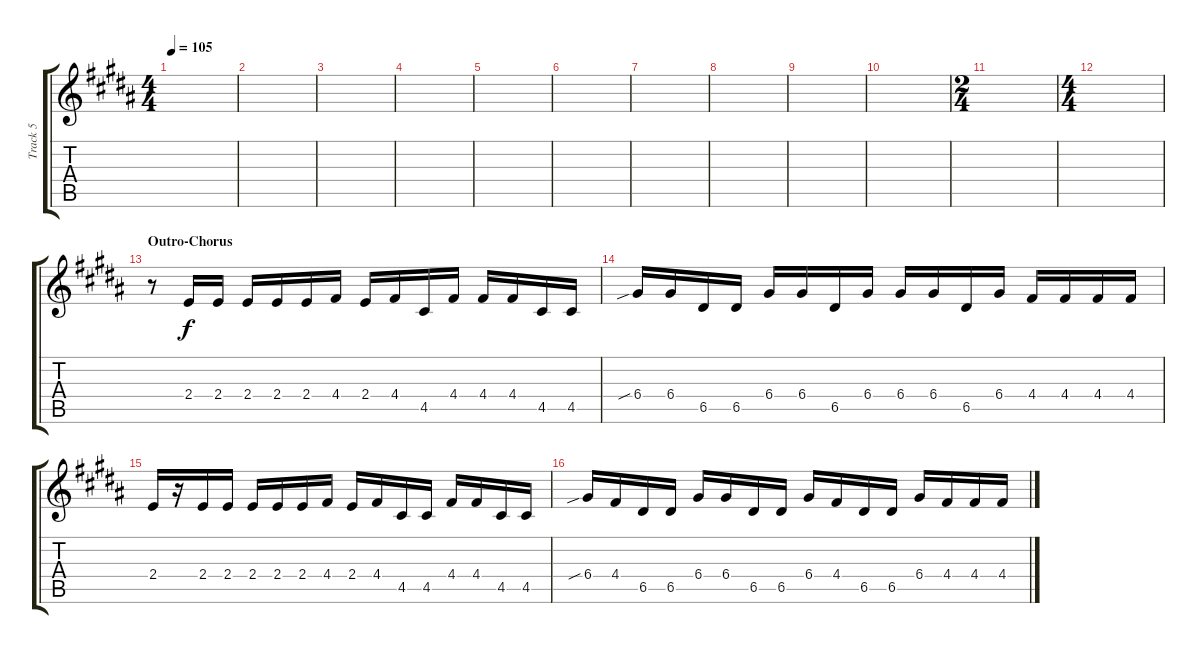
\track ("Track 5" "Track 5") {instrument electricguitarclean}
\staff {score tabs}
\tuning (E4 B3 G3 D3 A2 E2) {hide}
\ts (4 4)
\tempo 105
\clef g2
\ks b
|
|
|
|
|
|
|
|
|
|
\ts (2 4)
|
\ts (4 4)
|
\section ("" "Outro-Chorus")
r.8 2.4.16 2.4.16 2.4.16 2.4.16 2.4.16 4.4.16 2.4.16 4.4.16 4.5.16 4.4.16 4.4.16 4.4.16 4.5.16 4.5.16 |
6.4{sib}.16 6.4.16 6.5.16 6.5.16 6.4.16 6.4.16 6.5.16 6.4.16 6.4.16 6.4.16 6.5.16 6.4.16 4.4.16 4.4.16 4.4.16 4.4.16 |
2.4.16 r.16 2.4.16 2.4.16 2.4.16 2.4.16 2.4.16 4.4.16 2.4.16 4.4.16 4.5.16 4.5.16 4.4.16 4.4.16 4.5.16 4.5.16 |
6.4{sib}.16 4.4.16 6.5.16 6.5.16 6.4.16 6.4.16 6.5.16 6.5.16 6.4.16 4.4.16 6.5.16 6.5.16 6.4.16 4.4.16 4.4.16 4.4.16
